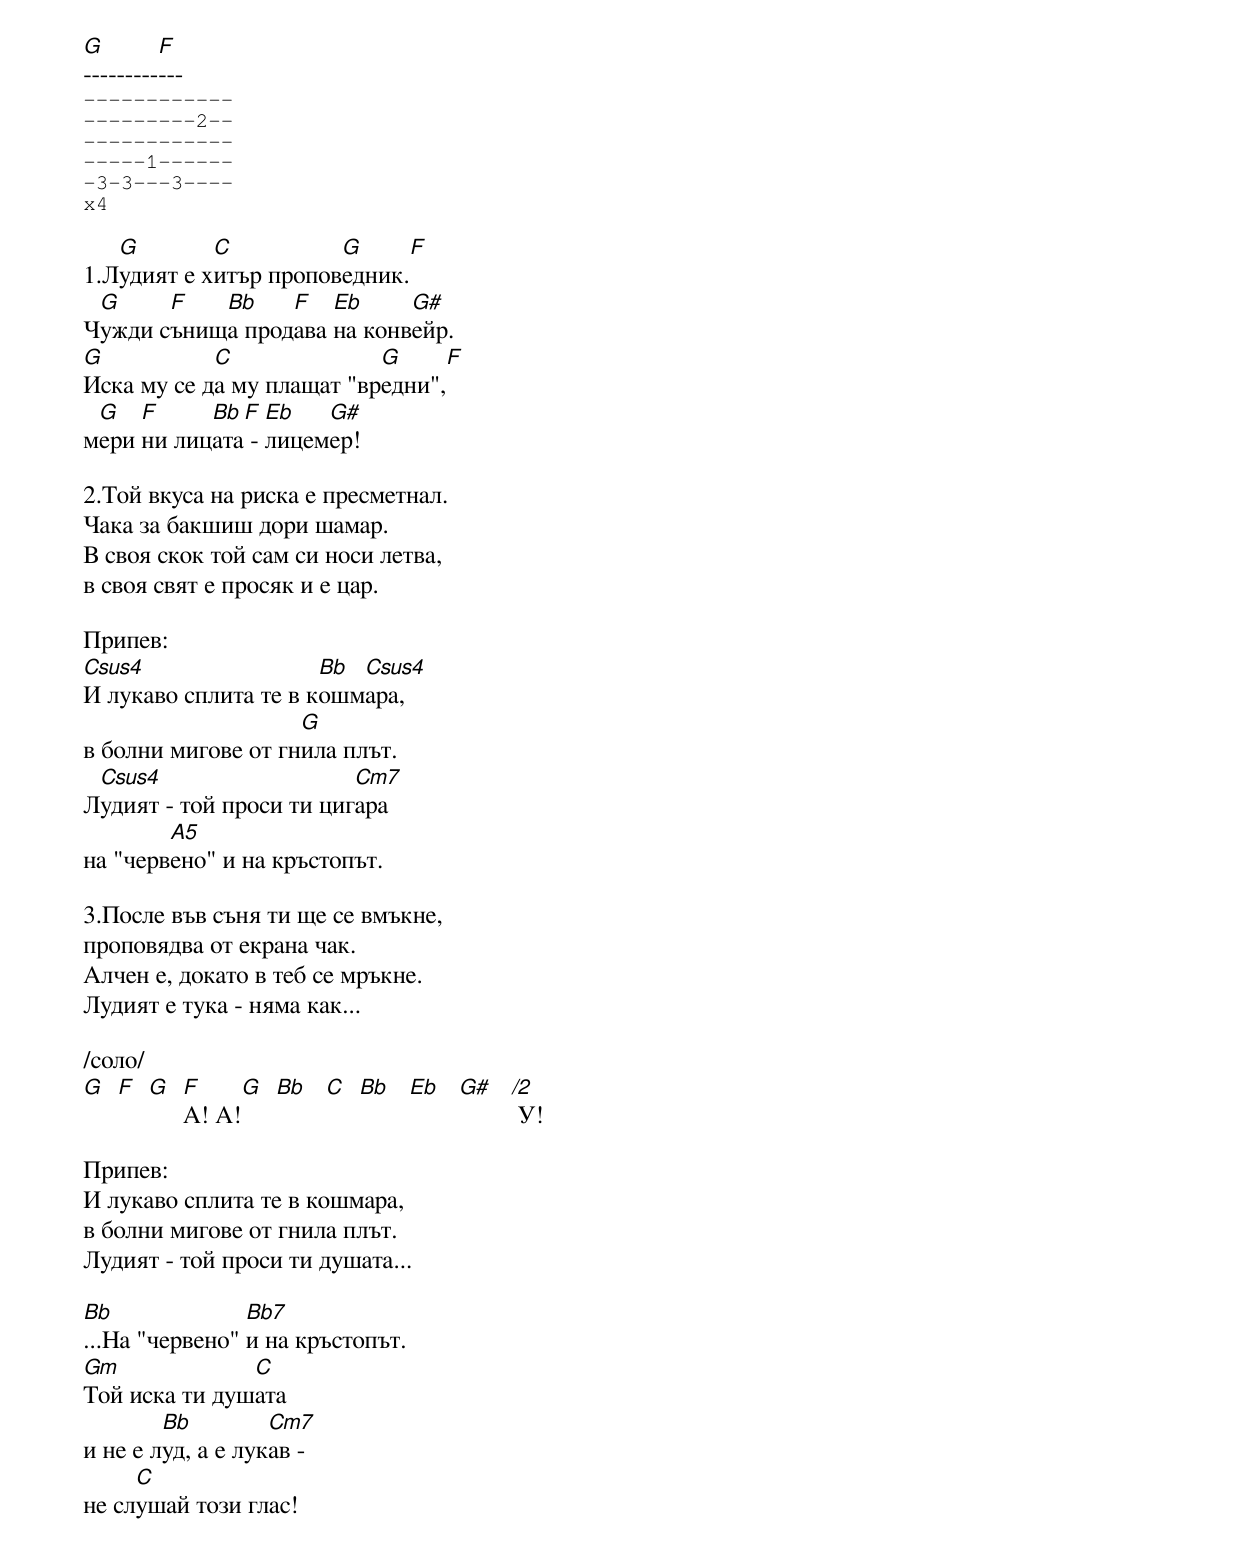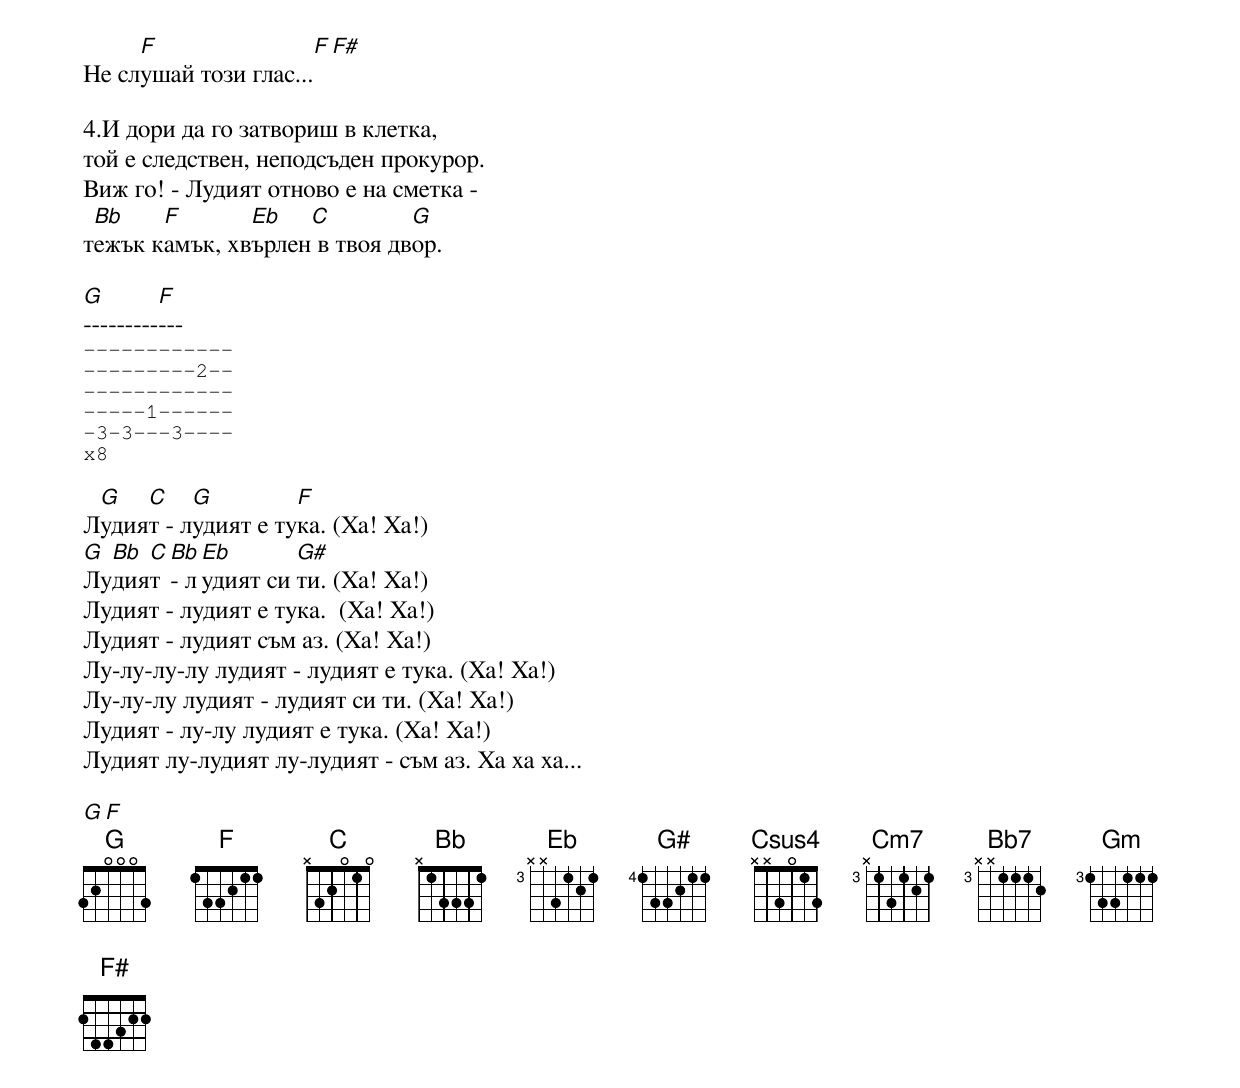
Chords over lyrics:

G        F
------------
------------
---------2--
------------
-----1------
-3-3---3----
x4

   G        C          G      F
1.Лудият е хитър проповедник.
 G     F   Bb    F   Eb     G#
Чужди сънища продава на конвейр.
G           C              G      F
Иска му се да му плащат "вредни",
 G   F     Bb F  Eb   G#
мери ни лицата - лицемер!

2.Той вкуса на риска е пресметнал.
Чака за бакшиш дори шамар.
В своя скок той сам си носи летва,
в своя свят е просяк и е цар.

Припев:
Csus4                 Bb Csus4
И лукаво сплита те в кошмара,
                    G
в болни мигове от гнила плът.
 Csus4                   Cm7
Лудият - той проси ти цигара
        A5
на "червено" и на кръстопът.

3.После във съня ти ще се вмъкне,
проповядва от екрана чак.
Алчен е, докато в теб се мръкне.
Лудият е тука - няма как...

/соло/
G F G F    G Bb C Bb Eb G# /2
      А! А!                 У!

Припев:
И лукаво сплита те в кошмара,
в болни мигове от гнила плът.
Лудият - той проси ти душата...

Bb              Bb7
...На "червено" и на кръстопът.
Gm             C
Той иска ти душата
        Bb         Cm7
и не е луд, а е лукав -
     C
не слушай този глас!
     F                   F F#
Не слушай този глас...

4.И дори да го затвориш в клетка,
той е следствен, неподсъден прокурор.
Виж го! - Лудият отново е на сметка -
 Bb    F       Eb   C         G
тежък камък, хвърлен в твоя двор.

G        F
------------
------------
---------2--
------------
-----1------
-3-3---3----
x8

 G   C    G         F
Лудият - лудият е тука. (Ха! Ха!)
G Bb C Bb Eb       G#
Лудият - лудият си ти. (Ха! Ха!)
Лудият - лудият е тука.  (Ха! Ха!)
Лудият - лудият съм аз. (Ха! Ха!)
Лу-лу-лу-лу лудият - лудият е тука. (Ха! Ха!)
Лу-лу-лу лудият - лудият си ти. (Ха! Ха!)
Лудият - лу-лу лудият е тука. (Ха! Ха!)
Лудият лу-лудият лу-лудият - съм аз. Ха ха ха...

G F
